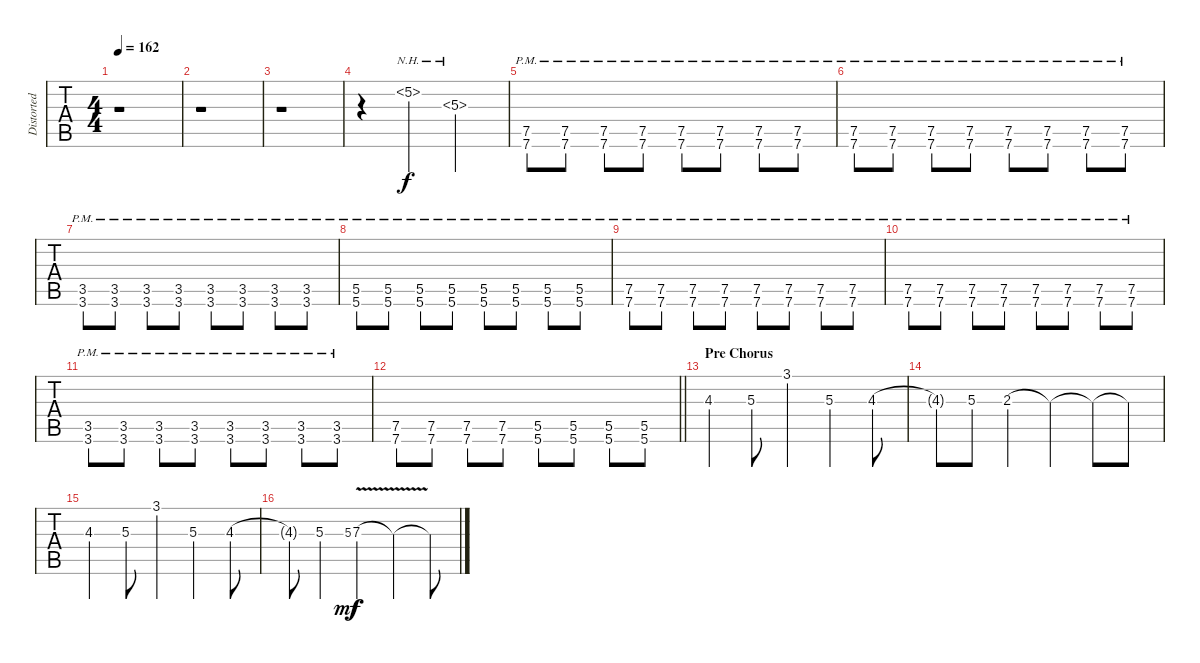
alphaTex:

\track ("Distorted 2 [Tuck]" "Distorted ") {instrument distortionguitar}
\staff {tabs}
\tuning (D4 A3 F3 C3 G2 C2) {hide}
\ts (4 4)
\tempo 162
\clef g2
\ks c
r.1{dy fff} |
r.1 |
r.1 |
r.4 5.2{nh}.4{dy f} 5.3{nh}.2 |
(7.5{pm} 7.6{pm}).8 (7.5{pm} 7.6{pm}).8 (7.5{pm} 7.6{pm}).8 (7.5{pm} 7.6{pm}).8 (7.5{pm} 7.6{pm}).8 (7.5{pm} 7.6{pm}).8 (7.5{pm} 7.6{pm}).8 (7.5{pm} 7.6{pm}).8 |
(7.5{pm} 7.6{pm}).8 (7.5{pm} 7.6{pm}).8 (7.5{pm} 7.6{pm}).8 (7.5{pm} 7.6{pm}).8 (7.5{pm} 7.6{pm}).8 (7.5{pm} 7.6{pm}).8 (7.5{pm} 7.6{pm}).8 (7.5{pm} 7.6{pm}).8 |
(3.5{pm} 3.6{pm}).8 (3.5{pm} 3.6{pm}).8 (3.5{pm} 3.6{pm}).8 (3.5{pm} 3.6{pm}).8 (3.5{pm} 3.6{pm}).8 (3.5{pm} 3.6{pm}).8 (3.5{pm} 3.6{pm}).8 (3.5{pm} 3.6{pm}).8 |
(5.5{pm} 5.6{pm}).8 (5.5{pm} 5.6{pm}).8 (5.5{pm} 5.6{pm}).8 (5.5{pm} 5.6{pm}).8 (5.5{pm} 5.6{pm}).8 (5.5{pm} 5.6{pm}).8 (5.5{pm} 5.6{pm}).8 (5.5{pm} 5.6{pm}).8 |
(7.5{pm} 7.6{pm}).8 (7.5{pm} 7.6{pm}).8 (7.5{pm} 7.6{pm}).8 (7.5{pm} 7.6{pm}).8 (7.5{pm} 7.6{pm}).8 (7.5{pm} 7.6{pm}).8 (7.5{pm} 7.6{pm}).8 (7.5{pm} 7.6{pm}).8 |
(7.5{pm} 7.6{pm}).8 (7.5{pm} 7.6{pm}).8 (7.5{pm} 7.6{pm}).8 (7.5{pm} 7.6{pm}).8 (7.5{pm} 7.6{pm}).8 (7.5{pm} 7.6{pm}).8 (7.5{pm} 7.6{pm}).8 (7.5{pm} 7.6{pm}).8 |
(3.5{pm} 3.6{pm}).8 (3.5{pm} 3.6{pm}).8 (3.5{pm} 3.6{pm}).8 (3.5{pm} 3.6{pm}).8 (3.5{pm} 3.6{pm}).8 (3.5{pm} 3.6{pm}).8 (3.5{pm} 3.6{pm}).8 (3.5{pm} 3.6{pm}).8 |
\barLineRight lightlight
(7.5 7.6).8 (7.5 7.6).8 (7.5 7.6).8 (7.5 7.6).8 (5.5 5.6).8 (5.5 5.6).8 (5.5 5.6).8 (5.5 5.6).8 |
\section ("" "Pre Chorus")
4.3.4 5.3.8 3.1.4 5.3.4 4.3.8 |
4.3{t}.8 5.3.8 2.3.4 2.3{t}.4 2.3{t}.8 2.3{t}.8 |
4.3.4 5.3.8 3.1.4 5.3.4 4.3.8 |
4.3{t}.8 5.3.4 5.3.8{gr dy mf} 7.3{v}.4{dy f} 7.3{t}.4 7.3{t}.8
